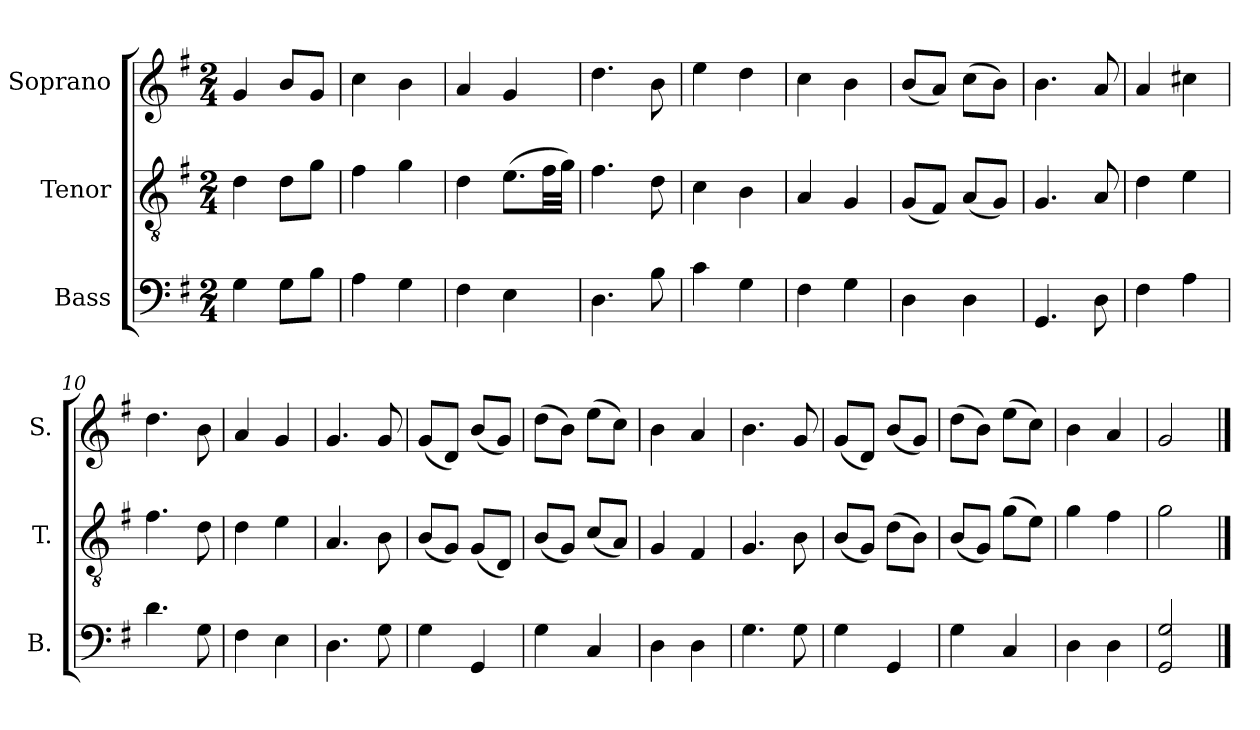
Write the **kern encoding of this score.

**kern	**kern	**kern
*part3	*part2	*part1
*staff3	*staff2	*staff1
*I"Bass	*I"Tenor	*I"Soprano
*I'B.	*I'T.	*I'S.
*clefF4	*clefGv2	*clefG2
*k[f#]	*k[f#]	*k[f#]
*G:	*G:	*G:
*M2/4	*M2/4	*M2/4
=1	=1	=1
4G\	4d\	4g/
8G\L	8d\L	8b/L
8B\J	8g\J	8g/J
=2	=2	=2
4A\	4f#\	4cc\
4G\	4g\	4b\
=3	=3	=3
4F#\	4d\	4a/
4E\	(8.e\L	4g/
.	32f#\LL	.
.	32g\JJJ)	.
=4	=4	=4
4.D\	4.f#\	4.dd\
8B\	8d\	8b\
=5	=5	=5
4c\	4c\	4ee\
4G\	4B\	4dd\
=6	=6	=6
4F#\	4A/	4cc\
4G\	4G/	4b\
=7	=7	=7
4D\	(8G/L	(8b/L
.	8F#/J)	8a/J)
4D\	(8A/L	(8cc\L
.	8G/J)	8b\J)
=8	=8	=8
4.GG/	4.G/	4.b\
8D\	8A/	8a/
=9	=9	=9
4F#\	4d\	4a/
4A\	4e\	4cc#X\
=10	=10	=10
4.d\	4.f#\	4.dd\
8G\	8d\	8b\
!!LO:LB:g=z
=11	=11	=11
4F#\	4d\	4a/
4E\	4e\	4g/
=12	=12	=12
4.D\	4.A/	4.g/
8G\	8B\	8g/
=13	=13	=13
4G\	(8B/L	(8g/L
.	8G/J)	8d/J)
4GG/	(8G/L	(8b/L
.	8D/J)	8g/J)
=14	=14	=14
4G\	(8B/L	(8dd\L
.	8G/J)	8b\J)
4C/	(8c/L	(8ee\L
.	8A/J)	8cc\J)
=15	=15	=15
4D\	4G/	4b\
4D\	4F#/	4a/
=16	=16	=16
4.G\	4.G/	4.b\
8G\	8B\	8g/
=17	=17	=17
4G\	(8B/L	(8g/L
.	8G/J)	8d/J)
4GG/	(8d\L	(8b/L
.	8B\J)	8g/J)
=18	=18	=18
4G\	(8B/L	(8dd\L
.	8G/J)	8b\J)
4C/	(8g\L	(8ee\L
.	8e\J)	8cc\J)
=19	=19	=19
4D\	4g\	4b\
4D\	4f#\	4a/
=20	=20	=20
2GG/ 2G/	2g\	2g/
==	==	==
*-	*-	*-
